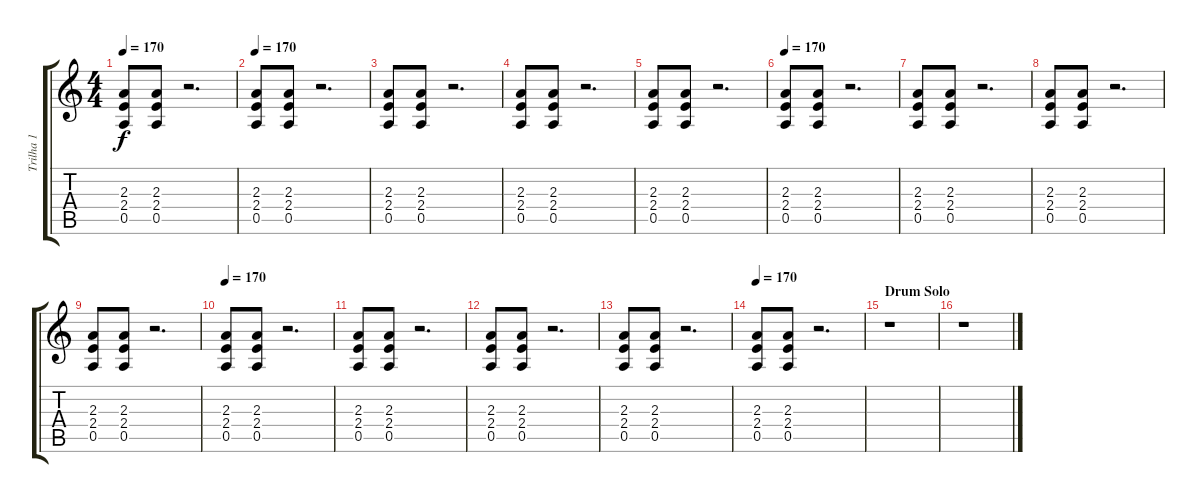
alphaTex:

\track ("Trilha 1" "Trilha 1") {instrument distortionguitar}
\staff {score tabs}
\tuning (E4 B3 G3 D3 A2 E2) {hide}
\ts (4 4)
\tempo 170
\clef g2
\ks c
(2.3 2.4 0.5).8{dy f} (2.3 2.4 0.5).8 r.2{d} |
\tempo 170
(2.3 2.4 0.5).8 (2.3 2.4 0.5).8 r.2{d} |
(2.3 2.4 0.5).8 (2.3 2.4 0.5).8 r.2{d} |
(2.3 2.4 0.5).8 (2.3 2.4 0.5).8 r.2{d} |
(2.3 2.4 0.5).8 (2.3 2.4 0.5).8 r.2{d} |
\tempo 170
(2.3 2.4 0.5).8 (2.3 2.4 0.5).8 r.2{d} |
(2.3 2.4 0.5).8 (2.3 2.4 0.5).8 r.2{d} |
(2.3 2.4 0.5).8 (2.3 2.4 0.5).8 r.2{d} |
(2.3 2.4 0.5).8 (2.3 2.4 0.5).8 r.2{d} |
\tempo 170
(2.3 2.4 0.5).8 (2.3 2.4 0.5).8 r.2{d} |
(2.3 2.4 0.5).8 (2.3 2.4 0.5).8 r.2{d} |
(2.3 2.4 0.5).8 (2.3 2.4 0.5).8 r.2{d} |
(2.3 2.4 0.5).8 (2.3 2.4 0.5).8 r.2{d} |
\tempo 170
(2.3 2.4 0.5).8 (2.3 2.4 0.5).8 r.2{d} |
\section ("" "Drum Solo")
r.1 |
r.1
